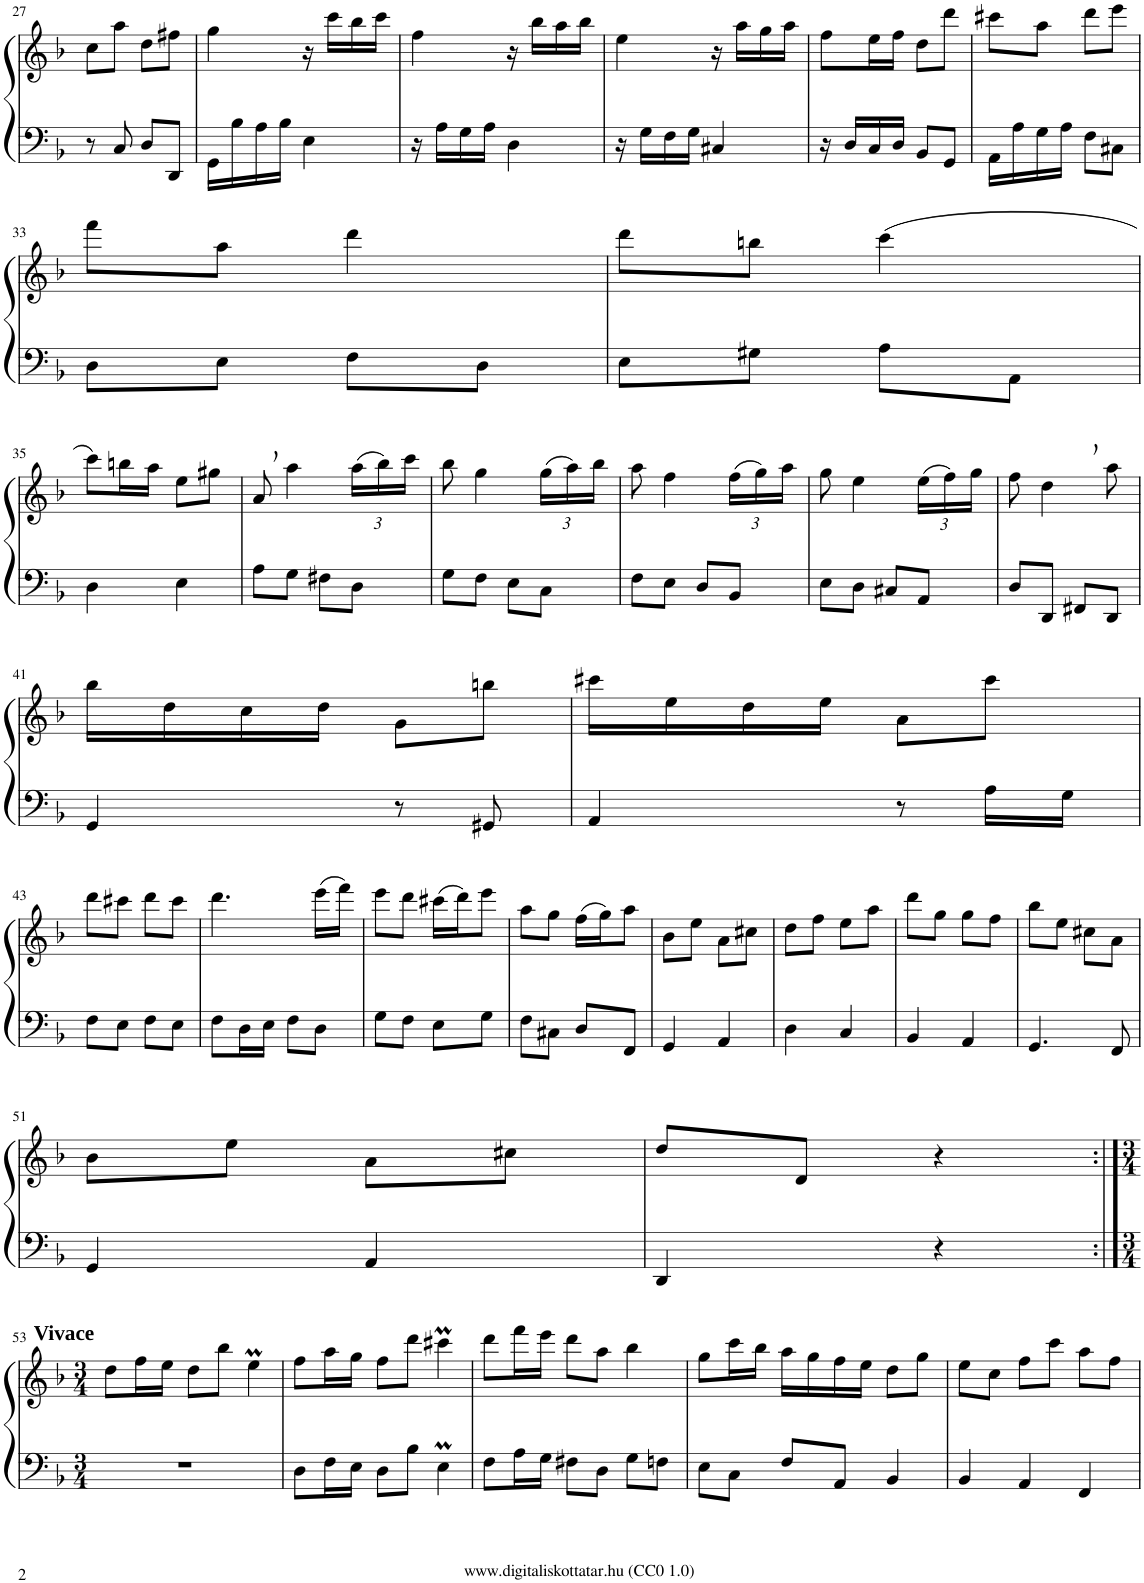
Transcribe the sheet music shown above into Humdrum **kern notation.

**kern	**kern
*part2	*part1
*staff2	*staff1
*I"Fagott	*I"Fuvola
*	*I'Fl
!!LO:PB:g=z
*clefF4	*clefG2
*k[b-]	*k[b-]
*M2/4	*M2/4
=27	=27
8r	8cc\L
8C/	8aa\J
8D/L	8dd\L
8DD/J	8ff#X\J
=28	=28
16GG\LL	4gg\
16B-\	.
16A\	.
16B-\JJ	.
4E\	16r
.	16ccc\LL
.	16bb-\
.	16ccc\JJ
=29	=29
16r	4ff\
16A\LL	.
16G\	.
16A\JJ	.
4D\	16r
.	16bb-\LL
.	16aa\
.	16bb-\JJ
=30	=30
16r	4ee\
16G\LL	.
16F\	.
16G\JJ	.
4C#X/	16r
.	16aa\LL
.	16gg\
.	16aa\JJ
=31	=31
16r	8ff\L
16D/LL	.
16C/	16ee\L
16D/JJ	16ff\JJ
8BB-/L	8dd\L
8GG/J	8ddd\J
=32	=32
16AA\LL	8ccc#X\L
16A\	.
16G\	8aa\J
16A\JJ	.
8F\L	8ddd\L
8C#X\J	8eee\J
!!LO:LB:g=z
=33	=33
8D\L	8fff\L
8E\J	8aa\J
8F\L	4ddd\
8D\J	.
=34	=34
8E\L	8ddd\L
8G#X\J	8bbn\J
8A\L	(4ccc\
8AA\J	.
!!LO:LB:g=z
=35	=35
4D\	8ccc\L)
.	16bbn\L
.	16aa\JJ
4E\	8ee\L
.	8gg#X\J
=36	=36
8A\L	8a,/
8G\J	4aa\
8F#X\L	.
*	*Xbrackettup
8D\J	(24aa\LL
.	24bb-\)
.	24ccc\JJ
=37	=37
8G\L	8bb-\
8F\J	4gg\
8E\L	.
8C\J	(24gg\LL
.	24aa\)
.	24bb-\JJ
=38	=38
8F\L	8aa\
8E\J	4ff\
8D/L	.
8BB-/J	(24ff\LL
.	24gg\)
.	24aa\JJ
=39	=39
8E\L	8gg\
8D\J	4ee\
8C#X/L	.
8AA/J	(24ee\LL
.	24ff\)
.	24gg\JJ
=40	=40
8D/L	8ff\
8DD/J	4dd,\
8FF#X/L	.
8DD/J	8aa\
!!LO:LB:g=z
=41	=41
4GG/	16bb-\LL
.	16dd\
.	16cc\
.	16dd\JJ
8r	8g\L
8GG#X/	8bbn\J
=42	=42
4AA/	16ccc#X\LL
.	16ee\
.	16dd\
.	16ee\JJ
8r	8a\L
16A\LL	8ccc#\J
16G\JJ	.
!!LO:LB:g=z
=43	=43
8F\L	8ddd\L
8E\J	8ccc#X\J
8F\L	8ddd\L
8E\J	8ccc#\J
=44	=44
8F\L	4.ddd\
16D\L	.
16E\JJ	.
8F\L	.
8D\J	(16eee\LL
.	16fff\JJ)
=45	=45
8G\L	8eee\L
8F\J	8ddd\J
8E\L	(16ccc#X\LL
.	16ddd\J)
8G\J	8eee\J
=46	=46
8F\L	8aa\L
8C#X\J	8gg\J
8D/L	(16ff\LL
.	16gg\J)
8FF/J	8aa\J
=47	=47
4GG/	8b-\L
.	8ee\J
4AA/	8a\L
.	8cc#X\J
=48	=48
4D\	8dd\L
.	8ff\J
4C/	8ee\L
.	8aa\J
=49	=49
4BB-/	8ddd\L
.	8gg\J
4AA/	8gg\L
.	8ff\J
=50	=50
4.GG/	8bb-\L
.	8ee\J
.	8cc#X\L
8FF/	8a\J
!!LO:LB:g=z
=51	=51
4GG/	8b-\L
.	8ee\J
4AA/	8a\L
.	8cc#X\J
=52	=52
4DD/	8dd/L
.	8d/J
4r	4r
!!LO:LB:g=z
=53:|!	=53:|!
*M3/4	*M3/4
!	!LO:TX:a:B:t=Vivace
2.r	8dd\L
.	16ff\L
.	16ee\JJ
.	8dd\L
.	8bb-\J
.	4eem\
=54	=54
8D\L	8ff\L
16F\L	16aa\L
16E\JJ	16gg\JJ
8D\L	8ff\L
8B-\J	8ddd\J
4Em\	4ccc#Xm\
=55	=55
8F\L	8ddd\L
16A\L	16fff\L
16G\JJ	16eee\JJ
8F#X\L	8ddd\L
8D\J	8aa\J
8G\L	4bb-\
8Fn\J	.
=56	=56
8E\L	8gg\L
8C\J	16ccc\L
.	16bb-\JJ
8F/L	16aa\LL
.	16gg\
8AA/J	16ff\
.	16ee\JJ
4BB-/	8dd\L
.	8gg\J
=57	=57
4BB-/	8ee\L
.	8cc\J
4AA/	8ff\L
.	8ccc\J
4FF/	8aa\L
.	8ff\J
=	=
*-	*-
